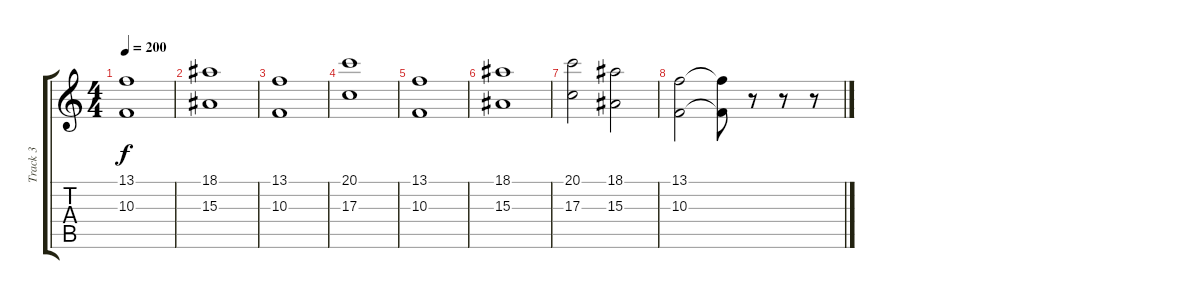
\track ("Track 3" "Track 3") {instrument lead2sawtooth}
\staff {score tabs}
\tuning (E4 B3 G3 D3 A2 E2) {hide}
\ts (4 4)
\tempo 200
\clef g2
\ks c
(13.1 10.3).1{dy f} |
(18.1 15.3).1 |
(13.1 10.3).1 |
(20.1 17.3).1 |
(13.1 10.3).1 |
(18.1 15.3).1 |
(20.1 17.3).2 (18.1 15.3).2 |
(13.1 10.3).2 (13.1{t} 10.3{t}).8 r.8 r.8 r.8
